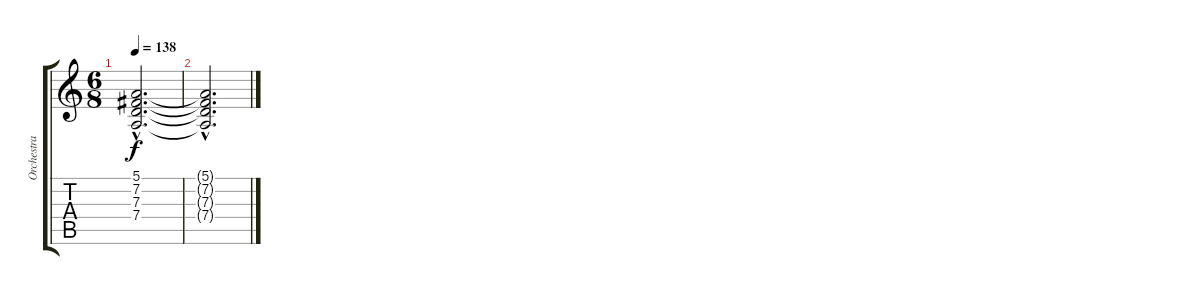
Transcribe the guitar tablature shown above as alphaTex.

\track ("Orchestra" "Orchestra") {instrument stringensemble1}
\staff {score tabs}
\tuning (E4 B3 G3 D3 A2 E2) {hide}
\ts (6 8)
\tempo 138
\clef g2
\ks c
(5.1{hac} 7.2{hac} 7.3{hac} 7.4{hac}).2{d dy f} |
(5.1{hac t} 7.2{hac t} 7.3{hac t} 7.4{hac t}).2{d}
